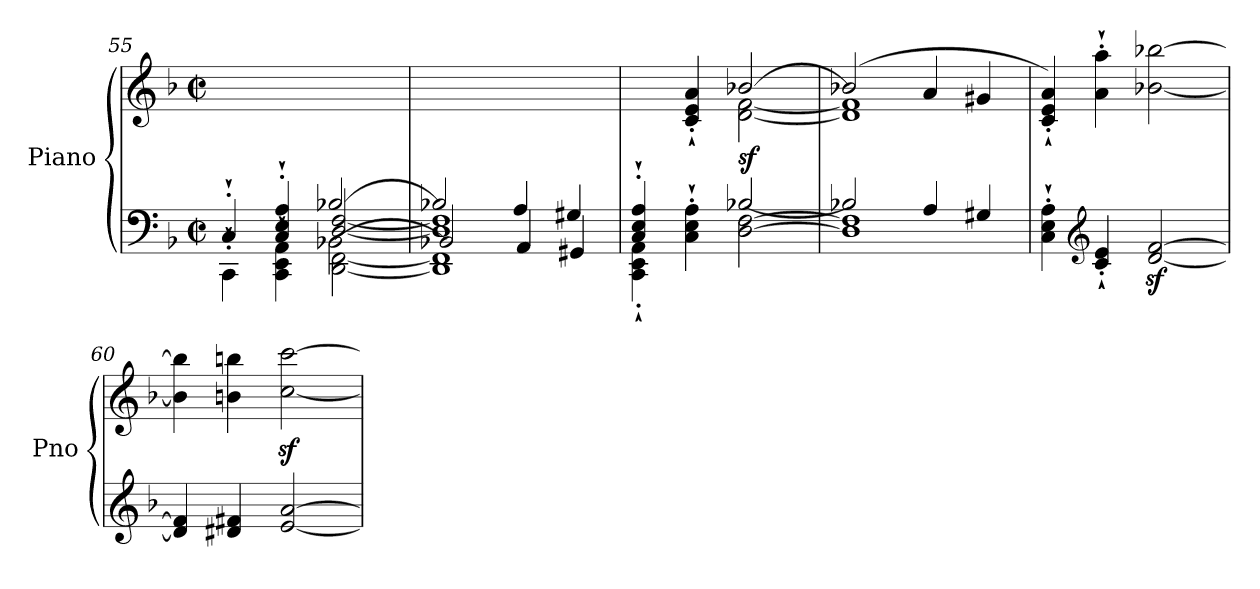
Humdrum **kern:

**kern	**kern	**dynam
*part1	*part1	*part1
*staff2	*staff1	*staff1/2
*I"Piano	*	*
*I'Pno	*	*
!!LO:PB:g=z
*clefF4	*clefG2	*
*k[b-]	*k[b-]	*
*M4/4	*M4/4	*
*met(c|)	*met(c|)	*
=55	=55	=55
*^	*	*
*	*^	*	*
*	*	*^	*	*
4C`'/	2ryy	4CC`'\	2ryy	1ryy	.
4C/`' 4E/`' 4A/`'	.	4CC\`' 4EE\`' 4AA\`'	.	.	.
[2B-X/	[2D/ [2F/	[2BB-X\	[2DD\ [2FF\	.	.
!!LO:LB:g=z
=56	=56	=56	=56	=56	=56
2B-X/]	1D] 1F]	2BB-X/]	1DD] 1FF]	1ryy	.
4A/	.	4AA/	.	.	.
4G#X/	.	4GG#X/	.	.	.
*	*	*v	*v	*	*
=57	=57	=57	=57	=57
*	*	*	*^	*
4C/`' 4E/`' 4A/`'	4CC\`' 4EE\`' 4AA\`'	2ryy	4ryy	2ryy	.
2.ryy	4C\`' 4E\`' 4A\`'	.	4c/`' 4e/`' 4a/`'	.	.
!	!	!	!	!	!LO:DY:b
.	[2B-X/	[2D\ [2F\	[2b-X/	[2d\ [2f\	sf
*	*v	*v	*	*	*
=58	=58	=58	=58	=58
2B-X/]	1D] 1F]	(2b-X/]	1d] 1f]	.
4A/	.	4a/	.	.
4G#X/	.	4g#X/	.	.
*v	*v	*	*	*
*	*v	*v	*
=59	=59	=59
4C\`' 4E\`' 4A\`'	4c/`' 4e/`' 4a/`')	.
*clefG2	*	*
4c/`' 4e/`'	4a\`' 4aa\`'	.
[2d/z> [2f/z>	[2b-X\ [2bb-X\	.
=60	=60	=60
4d/] 4f/]	4b-\] 4bb-\]	.
4d#X/ 4f#X/	4bn\ 4bbn\	.
[2e/ [2a/	[2cc\z< [2ccc\z<	.
=	=	=
*-	*-	*-
